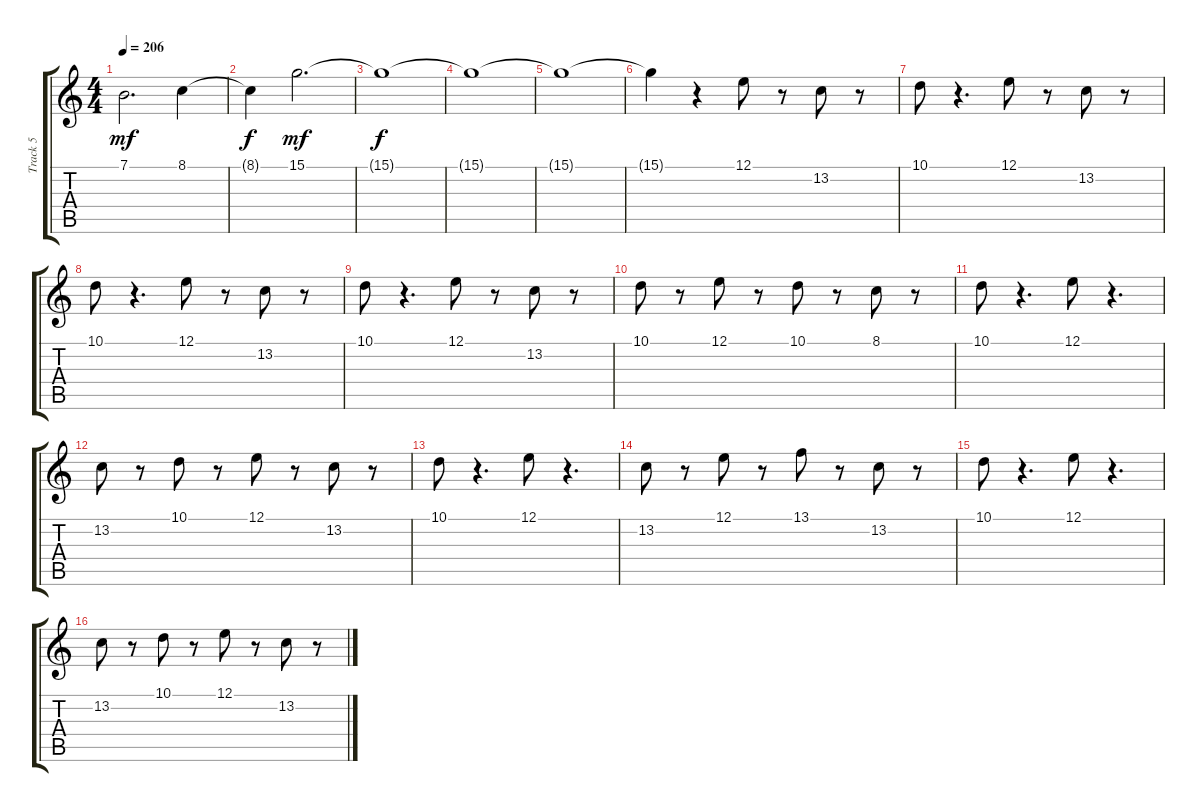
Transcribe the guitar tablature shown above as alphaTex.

\track ("Track 5" "Track 5") {instrument piccolo}
\staff {score tabs}
\tuning (E4 B3 G3 D3 A2 E2) {hide}
\ts (4 4)
\tempo 206
\clef g2
\ks c
7.1.2{d dy mf} 8.1.4 |
8.1{t}.4{dy f} 15.1.2{d dy mf} |
15.1{t}.1{dy f} |
15.1{t}.1 |
15.1{t}.1 |
15.1{t}.4 r.4 12.1.8 r.8 13.2.8 r.8 |
10.1.8 r.4{d} 12.1.8 r.8 13.2.8 r.8 |
10.1.8 r.4{d} 12.1.8 r.8 13.2.8 r.8 |
10.1.8 r.4{d} 12.1.8 r.8 13.2.8 r.8 |
10.1.8 r.8 12.1.8 r.8 10.1.8 r.8 8.1.8 r.8 |
10.1.8 r.4{d} 12.1.8 r.4{d} |
13.2.8 r.8 10.1.8 r.8 12.1.8 r.8 13.2.8 r.8 |
10.1.8 r.4{d} 12.1.8 r.4{d} |
13.2.8 r.8 12.1.8 r.8 13.1.8 r.8 13.2.8 r.8 |
10.1.8 r.4{d} 12.1.8 r.4{d} |
13.2.8 r.8 10.1.8 r.8 12.1.8 r.8 13.2.8 r.8
